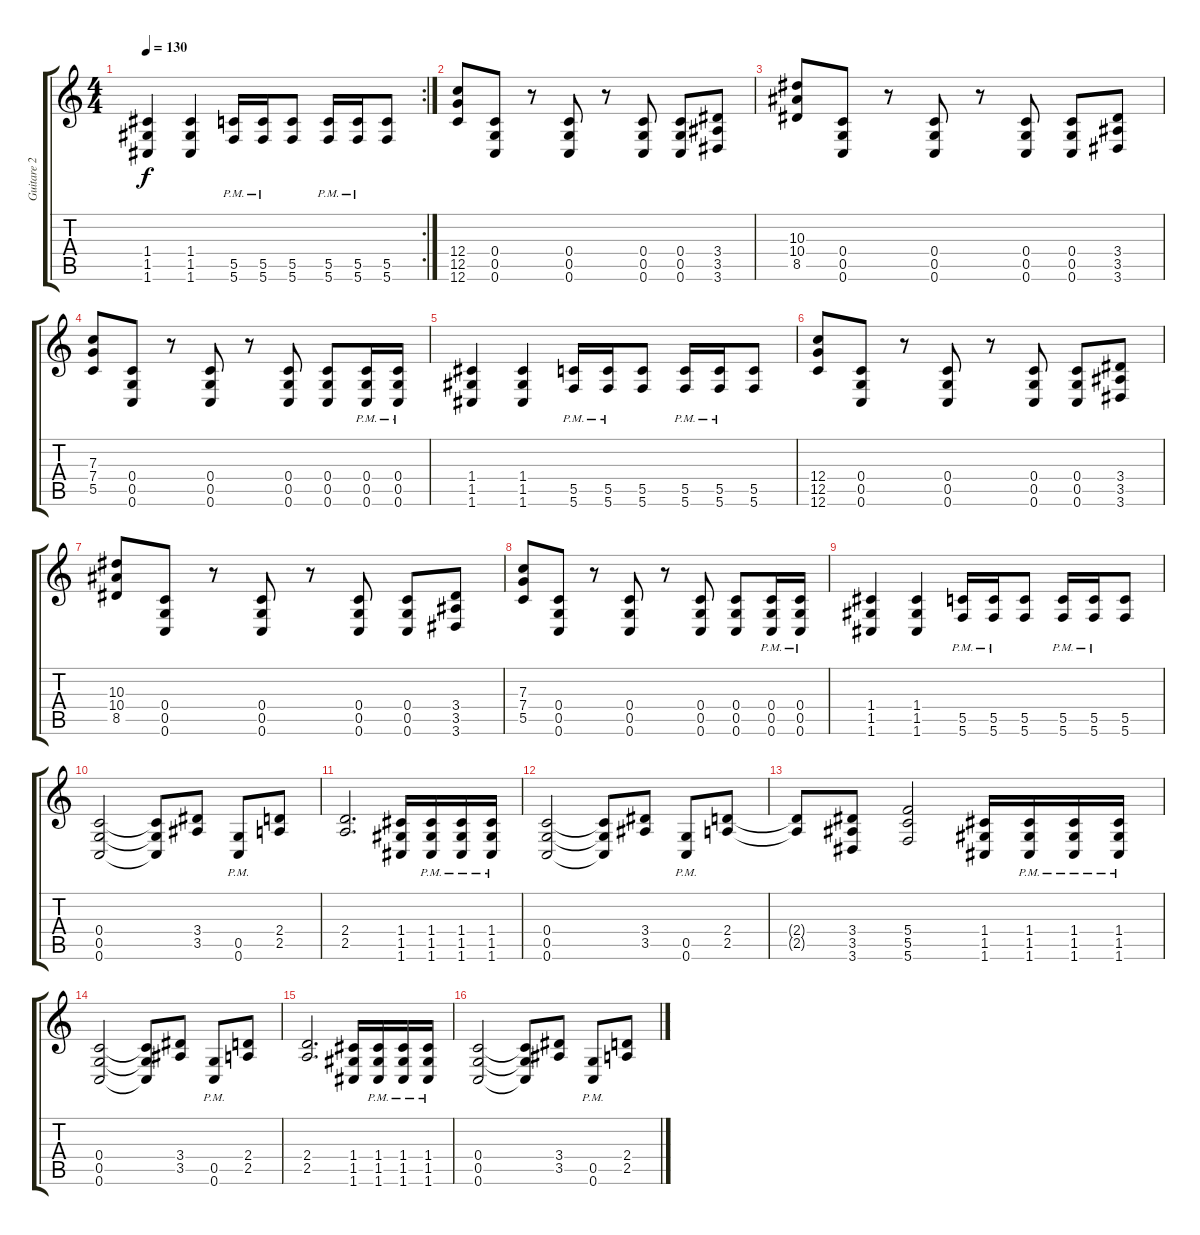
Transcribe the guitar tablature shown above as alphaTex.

\track ("Guitare 2" "Guitare 2") {instrument distortionguitar}
\staff {score tabs}
\tuning (D4 A3 F3 C3 G2 C2) {hide}
\rc 2
\ts (4 4)
\tempo 130
\clef g2
\ks c
(1.4 1.5 1.6).4{dy f} (1.4 1.5 1.6).4 (5.5{pm} 5.6{pm}).16 (5.5{pm} 5.6{pm}).16 (5.5 5.6).8 (5.5{pm} 5.6{pm}).16 (5.5{pm} 5.6{pm}).16 (5.5 5.6).8 |
(12.4 12.5 12.6).8 (0.4 0.5 0.6).8 r.8 (0.4 0.5 0.6).8 r.8 (0.4 0.5 0.6).8 (0.4 0.5 0.6).8 (3.4 3.5 3.6).8 |
(10.3 10.4 8.5).8 (0.4 0.5 0.6).8 r.8 (0.4 0.5 0.6).8 r.8 (0.4 0.5 0.6).8 (0.4 0.5 0.6).8 (3.4 3.5 3.6).8 |
(7.3 7.4 5.5).8 (0.4 0.5 0.6).8 r.8 (0.4 0.5 0.6).8 r.8 (0.4 0.5 0.6).8 (0.4 0.5 0.6).8 (0.4{pm} 0.5{pm} 0.6{pm}).16 (0.4{pm} 0.5{pm} 0.6{pm}).16 |
(1.4 1.5 1.6).4 (1.4 1.5 1.6).4 (5.5{pm} 5.6{pm}).16 (5.5{pm} 5.6{pm}).16 (5.5 5.6).8 (5.5{pm} 5.6{pm}).16 (5.5{pm} 5.6{pm}).16 (5.5 5.6).8 |
(12.4 12.5 12.6).8 (0.4 0.5 0.6).8 r.8 (0.4 0.5 0.6).8 r.8 (0.4 0.5 0.6).8 (0.4 0.5 0.6).8 (3.4 3.5 3.6).8 |
(10.3 10.4 8.5).8 (0.4 0.5 0.6).8 r.8 (0.4 0.5 0.6).8 r.8 (0.4 0.5 0.6).8 (0.4 0.5 0.6).8 (3.4 3.5 3.6).8 |
(7.3 7.4 5.5).8 (0.4 0.5 0.6).8 r.8 (0.4 0.5 0.6).8 r.8 (0.4 0.5 0.6).8 (0.4 0.5 0.6).8 (0.4{pm} 0.5{pm} 0.6{pm}).16 (0.4{pm} 0.5{pm} 0.6{pm}).16 |
(1.4 1.5 1.6).4 (1.4 1.5 1.6).4 (5.5{pm} 5.6{pm}).16 (5.5{pm} 5.6{pm}).16 (5.5 5.6).8 (5.5{pm} 5.6{pm}).16 (5.5{pm} 5.6{pm}).16 (5.5 5.6).8 |
(0.4 0.5 0.6).2 (0.4{t} 0.5{t} 0.6{t}).8 (3.4 3.5).8 (0.5{pm} 0.6{pm}).8 (2.4 2.5).8 |
(2.4 2.5).2{d} (1.4 1.5 1.6).16 (1.4{pm} 1.5{pm} 1.6{pm}).16 (1.4{pm} 1.5{pm} 1.6{pm}).16 (1.4{pm} 1.5{pm} 1.6{pm}).16 |
(0.4 0.5 0.6).2 (0.4{t} 0.5{t} 0.6{t}).8 (3.4 3.5).8 (0.5{pm} 0.6{pm}).8 (2.4 2.5).8 |
(2.4{t} 2.5{t}).8 (3.4 3.5 3.6).8 (5.4 5.5 5.6).2 (1.4 1.5 1.6).16 (1.4{pm} 1.5{pm} 1.6{pm}).16 (1.4{pm} 1.5{pm} 1.6{pm}).16 (1.4{pm} 1.5{pm} 1.6{pm}).16 |
(0.4 0.5 0.6).2 (0.4{t} 0.5{t} 0.6{t}).8 (3.4 3.5).8 (0.5{pm} 0.6{pm}).8 (2.4 2.5).8 |
(2.4 2.5).2{d} (1.4 1.5 1.6).16 (1.4{pm} 1.5{pm} 1.6{pm}).16 (1.4{pm} 1.5{pm} 1.6{pm}).16 (1.4{pm} 1.5{pm} 1.6{pm}).16 |
(0.4 0.5 0.6).2 (0.4{t} 0.5{t} 0.6{t}).8 (3.4 3.5).8 (0.5{pm} 0.6{pm}).8 (2.4 2.5).8
